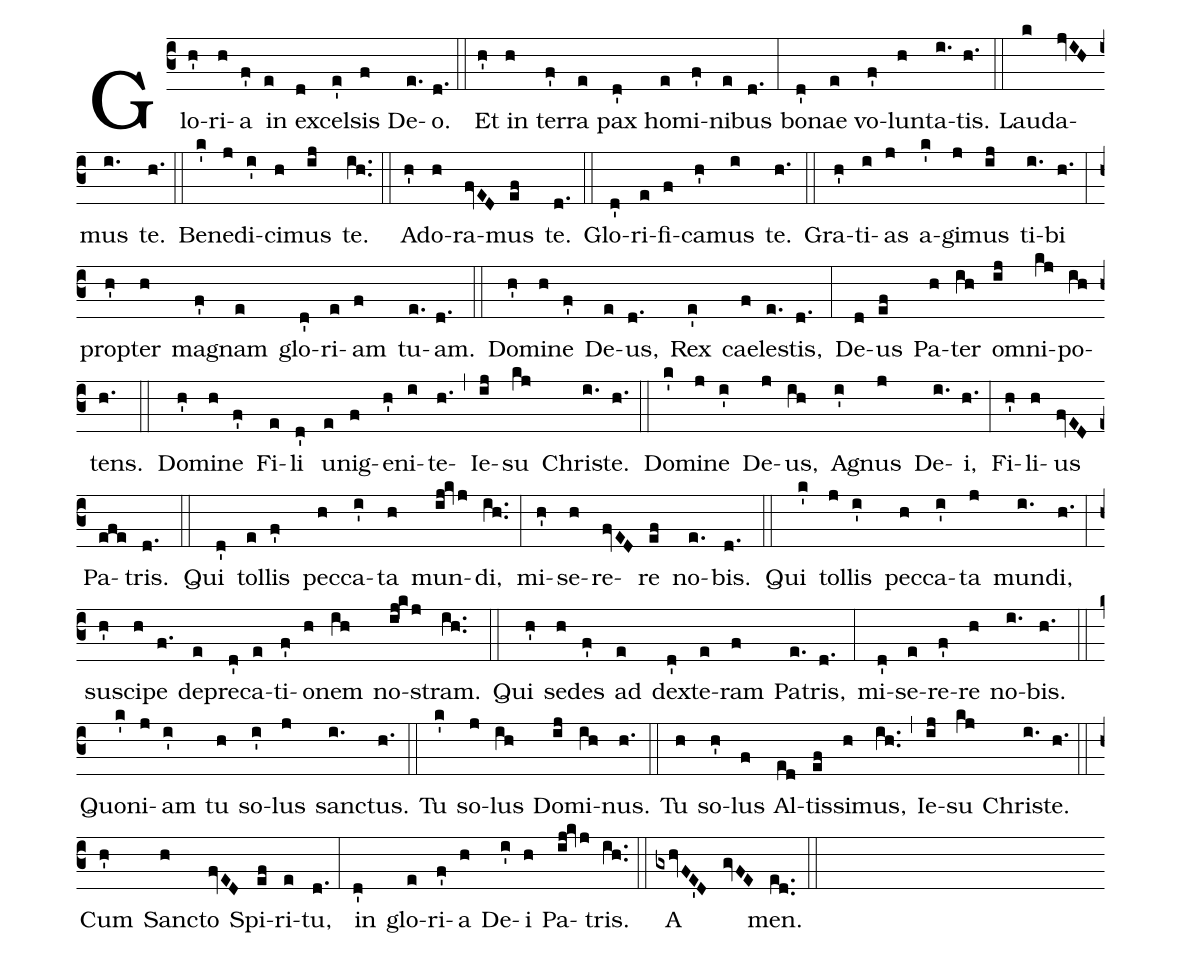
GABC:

%%
(c3)Glo(h')ri(h)a(f') in(e) ex(d)cel(e')sis(f) De(e.)o.(d.) (::)

Et(h') in(h) ter(f')ra(e) pax(d') ho(e)mi(f')ni(e)bus(d.) (:)
bo(d')nae(e) vo(f')lun(h)ta(i.)tis.(h.) (::)

Lau(k)da(jvIH)mus(i.) te.(h.) (::)
Be(k')ne(j)di(i')ci(h)mus(ij) te.(ih..) (::)
A(h')do(h)ra(fvED)mus(ef) te.(d.) (::)
Glo(d')ri(e)fi(f)ca(h')mus(i) te.(h.) (::)

Gra(h')ti(i)as(j) a(k')gi(j)mus(ij) ti(i.)bi(h.) (:)
prop(h')ter(h) ma(f')gnam(e) glo(d')ri(e)am(f) tu(e.)am.(d.) (::)

Do(h')mi(h)ne(f') De(e)us,(d.) Rex(e') cae(f)le(e.)stis,(d.)(:)
De(d)us(ef) Pa(h)ter(ih) o(ij)mni(kj)po(ih)tens.(h.) (::)

Do(h')mi(h)ne(f') Fi(e)li(d') un(e)ig(f)en(h')i(i)te(h.)(,) Ie(ij)su(kj) Chri(i.)ste.(h.) (::)

Do(k')mi(j)ne(i') De(j)us,(ih) A(i')gnus(j) De(i.)i,(h.) (:)
Fi(h')li(h)us(fvED) Pa(efe)tris.(d.) (::)

Qui(d') tol(e)lis(f') pec(h)ca(i')ta(h) mun(ij!kvj)di,(ih..) (:)
mi(h')se(h)re(fvED)re(ef) no(e.)bis.(d.) (::)

Qui(k') tol(j)lis(i') pec(h)ca(i')ta(j) mun(i.)di,(h.) (:)
su(h')sci(h)pe(f.) de(e)pre(d')ca(e)ti(f')o(h)nem(ih) no(ij!kVj)stram.(ih..) (::)

Qui(h') se(h)des(f') ad(e) de(d')xte(e)ram(f) Pa(e.)tris,(d.)(:)
mi(d')se(e)re(f')re(h) no(i.)bis.(h.) (::)

Quo(k')ni(j)am(i') tu(h) so(i')lus(j) sa(i.)nctus.(h.) (::)
Tu(k') so(j)lus(ih) Do(ij)mi(ih)nus.(h.) (::)
Tu(h) so(h')lus(f) Al(ed)ti(ef)ssi(h)mus,(ih..) (,)
 Ie(ij)su(kj) Chri(i.)ste.(h.) (::)

Cum(h') Sa(h)ncto(fvED) Spi(ef)ri(e)tu,(d.)(:)
in(d') glo(e)ri(f')a(h) De(i')i(h) Pa(ij!kvj)tris.(ih..) (::)

A(gxhvFE'D) (gvFE)men.(ed..) (::)
